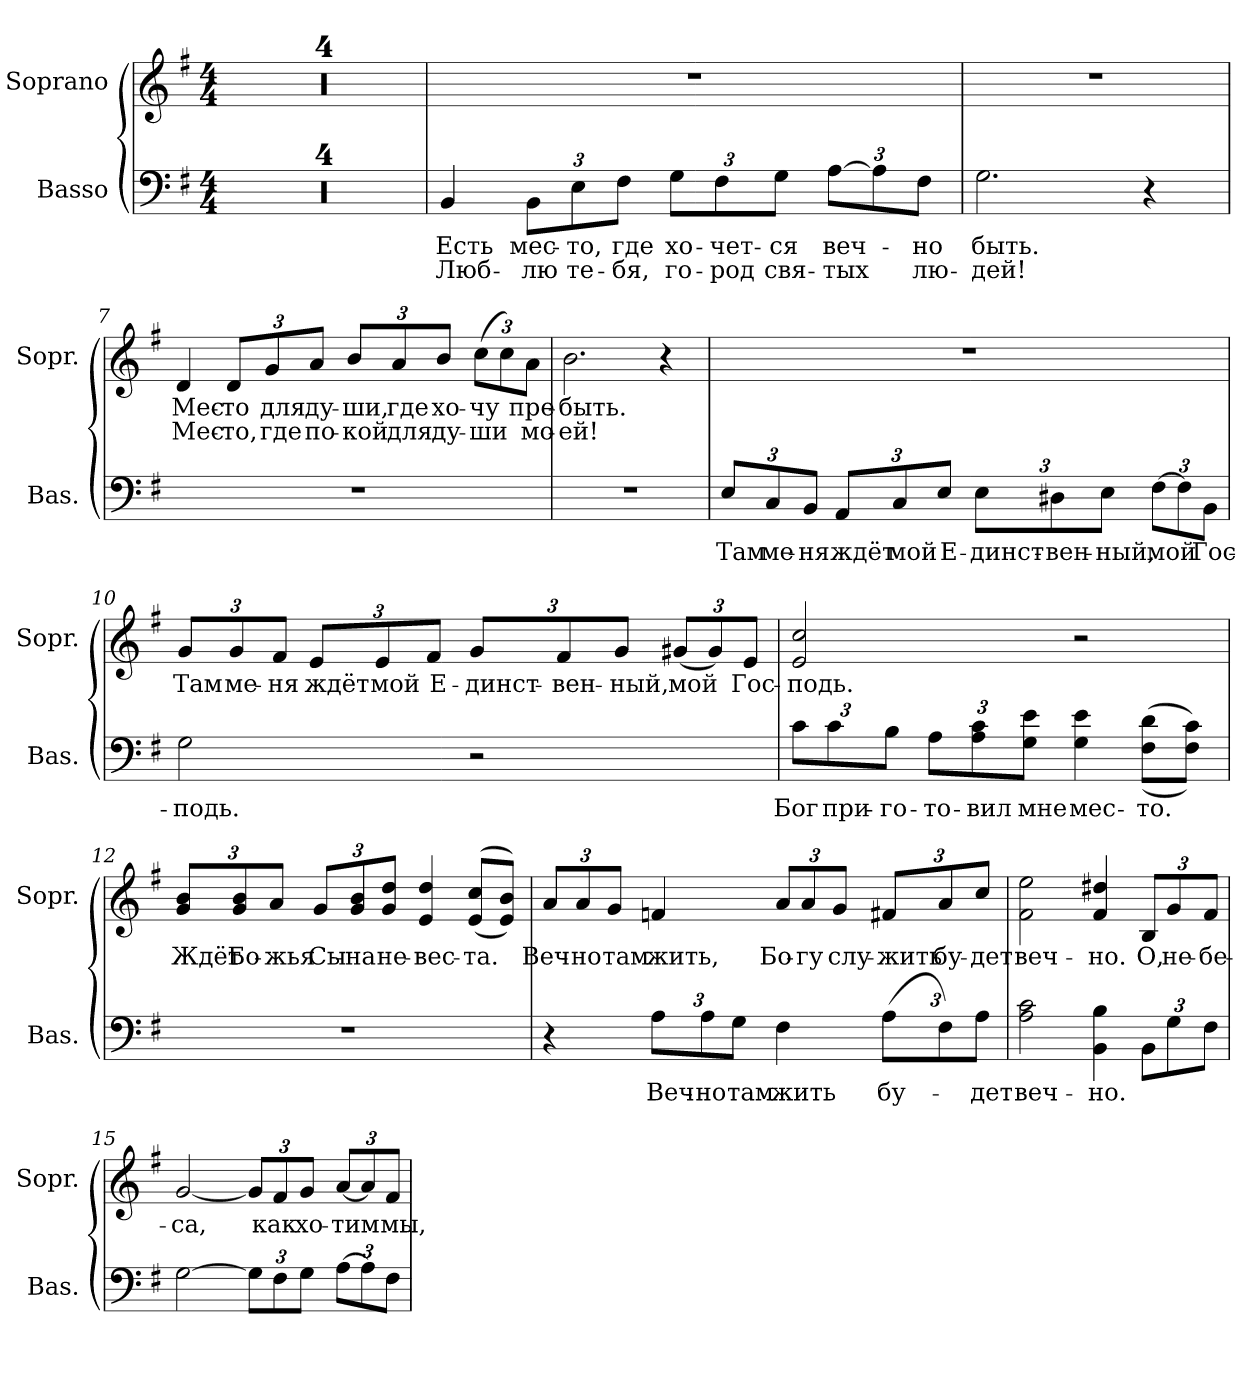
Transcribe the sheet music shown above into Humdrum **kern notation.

**kern	**text	**text	**kern	**text	**text
*part2	*part2	*part2	*part1	*part1	*part1
*staff2	*staff2	*staff2	*staff1	*staff1	*staff1
*I"Basso	*	*	*I"Soprano	*	*
*I'Bas.	*	*	*I'Sopr.	*	*
*clefF4	*	*	*clefG2	*	*
*k[f#]	*	*	*k[f#]	*	*
*e:	*	*	*e:	*	*
*M4/4	*	*	*M4/4	*	*
=1!|:	=1!|:	=1!|:	=1!|:	=1!|:	=1!|:
1r	.	.	1r	.	.
=2	=2	=2	=2	=2	=2
1r	.	.	1r	.	.
=3	=3	=3	=3	=3	=3
1r	.	.	1r	.	.
=4	=4	=4	=4	=4	=4
1r	.	.	1r	.	.
!!LO:LB:g=z
=5	=5	=5	=5	=5	=5
!	!LO:LY:a	!LO:LY:a	!	!	!
4BB/	Есть	Люб-	1r	.	.
!	!LO:LY:a	!LO:LY:a	!	!	!
12BB\L	мес-	-лю	.	.	.
!	!LO:LY:a	!LO:LY:a	!	!	!
12E\	-то,	те-	.	.	.
!	!LO:LY:a	!LO:LY:a	!	!	!
12F#\J	где	-бя,	.	.	.
!	!LO:LY:a	!LO:LY:a	!	!	!
12G\L	хо-	го-	.	.	.
!	!LO:LY:a	!LO:LY:a	!	!	!
12F#\	-чет-	-род	.	.	.
!	!LO:LY:a	!LO:LY:a	!	!	!
12G\J	-ся	свя-	.	.	.
!	!LO:LY:a	!LO:LY:a	!	!	!
[12A\L	веч-	-тых	.	.	.
12A\]	.	.	.	.	.
!	!LO:LY:a	!LO:LY:a	!	!	!
12F#\J	-но	лю-	.	.	.
=6	=6	=6	=6	=6	=6
!	!LO:LY:a	!LO:LY:a	!	!	!
2.G\	быть.	-дей!	1r	.	.
4r	.	.	.	.	.
!!LO:LB:g=z
=7	=7	=7	=7	=7	=7
!	!	!	!	!LO:LY:b	!LO:LY:b
1r	.	.	4d/	Мес-	Мес-
!	!	!	!	!LO:LY:b	!LO:LY:b
.	.	.	12d/L	-то	-то,
!	!	!	!	!LO:LY:b	!LO:LY:b
.	.	.	12g/	для	где
!	!	!	!	!LO:LY:b	!LO:LY:b
.	.	.	12a/J	ду-	по-
!	!	!	!	!LO:LY:b	!LO:LY:b
.	.	.	12b/L	-ши,	-кой
!	!	!	!	!LO:LY:b	!LO:LY:b
.	.	.	12a/	где	для
!	!	!	!	!LO:LY:b	!LO:LY:b
.	.	.	12b/J	хо-	ду-
!	!	!	!	!LO:LY:b	!LO:LY:b
.	.	.	(>12cc\L	-чу	-ши
.	.	.	12cc\)	.	.
!	!	!	!	!LO:LY:b	!LO:LY:b
.	.	.	12a\J	пре-	мо-
=8	=8	=8	=8	=8	=8
!	!	!	!	!LO:LY:b	!LO:LY:b
1r	.	.	2.b\	-быть.	-ей!
.	.	.	4r	.	.
!!LO:LB:g=z
=9	=9	=9	=9	=9	=9
!	!LO:LY:a	!	!	!	!
12E/L	Там	.	1r	.	.
!	!LO:LY:a	!	!	!	!
12C/	ме-	.	.	.	.
!	!LO:LY:a	!	!	!	!
12BB/J	-ня	.	.	.	.
!	!LO:LY:a	!	!	!	!
12AA/L	ждёт	.	.	.	.
!	!LO:LY:a	!	!	!	!
12C/	мой	.	.	.	.
!	!LO:LY:a	!	!	!	!
12E/J	Е-	.	.	.	.
!	!LO:LY:a	!	!	!	!
12E\L	-динст-	.	.	.	.
!	!LO:LY:a	!	!	!	!
12D#X\	-вен-	.	.	.	.
!	!LO:LY:a	!	!	!	!
12E\J	-ный,	.	.	.	.
!	!LO:LY:a	!	!	!	!
[12F#\L	мой	.	.	.	.
12F#\]	.	.	.	.	.
!	!LO:LY:a	!	!	!	!
12BB\J	Гос-	.	.	.	.
=10	=10	=10	=10	=10	=10
!	!LO:LY:a	!	!	!LO:LY:b	!
2G\	-подь.	.	12g/L	Там	.
!	!	!	!	!LO:LY:b	!
.	.	.	12g/	ме-	.
!	!	!	!	!LO:LY:b	!
.	.	.	12f#/J	-ня	.
!	!	!	!	!LO:LY:b	!
.	.	.	12e/L	ждёт	.
!	!	!	!	!LO:LY:b	!
.	.	.	12e/	мой	.
!	!	!	!	!LO:LY:b	!
.	.	.	12f#/J	Е-	.
!	!	!	!	!LO:LY:b	!
2r	.	.	12g/L	-динст-	.
!	!	!	!	!LO:LY:b	!
.	.	.	12f#/	-вен-	.
!	!	!	!	!LO:LY:b	!
.	.	.	12g/J	-ный,	.
!	!	!	!	!LO:LY:b	!
.	.	.	(<12g#X/L	мой	.
.	.	.	12g#/)	.	.
!	!	!	!	!LO:LY:b	!
.	.	.	12e/J	Гос-	.
!!LO:LB:g=z
=11	=11	=11	=11	=11	=11
!	!LO:LY:a	!	!	!LO:LY:b	!
12c\L	Бог	.	2e/ 2cc/	-подь.	.
!	!LO:LY:a	!	!	!	!
12c\	при-	.	.	.	.
!	!LO:LY:a	!	!	!	!
12B\J	-го-	.	.	.	.
!	!LO:LY:a	!	!	!	!
12A\L	-то-	.	.	.	.
!	!LO:LY:a	!	!	!	!
12A\ 12c\	-вил	.	.	.	.
!	!LO:LY:a	!	!	!	!
12G\ 12e\J	мне	.	.	.	.
!	!LO:LY:a	!	!	!	!
4G\ 4e\	мес-	.	2r	.	.
!	!LO:LY:a	!	!	!	!
(>(8F#\ 8d\L	-то.	.	.	.	.
8F#\ 8c\J))	.	.	.	.	.
=12	=12	=12	=12	=12	=12
!	!	!	!	!LO:LY:b	!
1r	.	.	12g/ 12b/L	Ждёт	.
!	!	!	!	!LO:LY:b	!
.	.	.	12g/ 12b/	Бо-	.
!	!	!	!	!LO:LY:b	!
.	.	.	12a/J	-жья	.
!	!	!	!	!LO:LY:b	!
.	.	.	12g/L	Сы-	.
!	!	!	!	!LO:LY:b	!
.	.	.	12g/ 12b/	-на	.
!	!	!	!	!LO:LY:b	!
.	.	.	12g/ 12dd/J	не-	.
!	!	!	!	!LO:LY:b	!
.	.	.	4e/ 4dd/	-вес-	.
!	!	!	!	!LO:LY:b	!
.	.	.	(<(>8e/ 8cc/L	-та.	.
.	.	.	8e/ 8b/J))	.	.
!!LO:PB:g=z
=13	=13	=13	=13	=13	=13
!	!	!	!	!LO:LY:b	!
4r	.	.	12a/L	Веч-	.
!	!	!	!	!LO:LY:b	!
.	.	.	12a/	-но	.
!	!	!	!	!LO:LY:b	!
.	.	.	12g/J	там	.
!	!LO:LY:a	!	!	!LO:LY:b	!
12A\L	Веч-	.	4fn/	жить,	.
!	!LO:LY:a	!	!	!	!
12A\	-но	.	.	.	.
!	!LO:LY:a	!	!	!	!
12G\J	там	.	.	.	.
!	!LO:LY:a	!	!	!LO:LY:b	!
4F#\	жить	.	12a/L	Бо-	.
!	!	!	!	!LO:LY:b	!
.	.	.	12a/	-гу	.
!	!	!	!	!LO:LY:b	!
.	.	.	12g/J	слу-	.
!	!LO:LY:a	!	!	!LO:LY:b	!
(>12A\L	бу-	.	12f#X/L	-жить	.
!	!	!	!	!LO:LY:b	!
12F#\)	.	.	12a/	бу-	.
!	!LO:LY:a	!	!	!LO:LY:b	!
12A\J	-дет	.	12cc/J	-дет	.
=14	=14	=14	=14	=14	=14
!	!LO:LY:a	!	!	!LO:LY:b	!
2A\ 2c\	веч-	.	2f#\ 2ee\	веч-	.
!	!LO:LY:a	!	!	!LO:LY:b	!
4BB\ 4B\	-но.	.	4f#/ 4dd#X/	-но.	.
!	!	!	!	!LO:LY:b	!
12BB\L	.	.	12B/L	О,	.
!	!	!	!	!LO:LY:b	!
12G\	.	.	12g/	не-	.
!	!	!	!	!LO:LY:b	!
12F#\J	.	.	12f#/J	-бе-	.
!!LO:LB:g=z
=15	=15	=15	=15	=15	=15
!	!	!	!	!LO:LY:b	!
[2G\	.	.	[2g/	-са,	.
12G\L]	.	.	12g/L]	.	.
!	!	!	!	!LO:LY:b	!
12F#\	.	.	12f#/	как	.
!	!	!	!	!LO:LY:b	!
12G\J	.	.	12g/J	хо-	.
!	!	!	!	!LO:LY:b	!
[12A\L	.	.	[12a/L	-тим	.
12A\]	.	.	12a/]	.	.
!	!	!	!	!LO:LY:b	!
12F#\J	.	.	12f#/J	мы,	.
=	=	=	=	=	=
*-	*-	*-	*-	*-	*-
